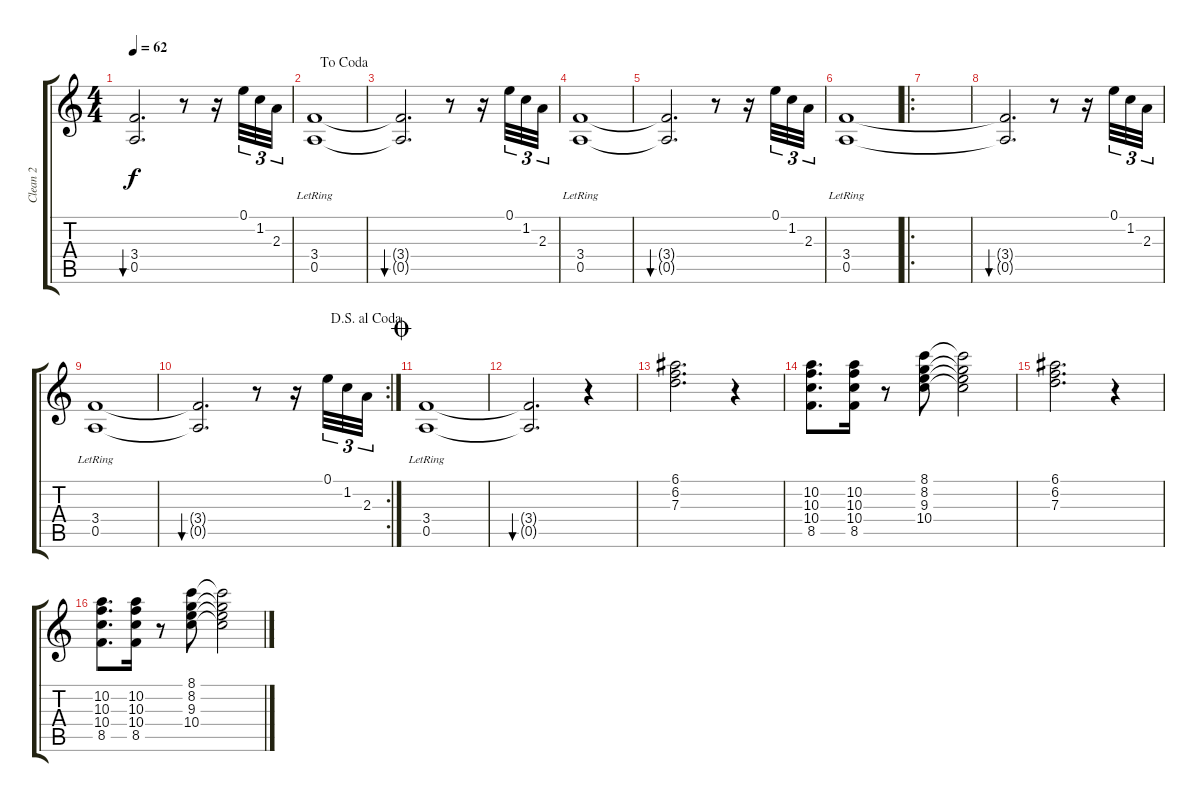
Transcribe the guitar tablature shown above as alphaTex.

\track ("Clean 2" "Clean 2") {instrument electricguitarjazz}
\staff {score tabs}
\tuning (E4 B3 G3 D3 A2 E2) {hide}
\ts (4 4)
\tempo 62
\clef g2
\ks c
(3.4{t} 0.5{t}).2{d bu 30 dy f} r.8 r.16 0.1.32{tu (3 2)} 1.2.32{tu (3 2) beam merge} 2.3.32{tu (3 2)} |
\jump dacoda
(3.4{lr} 0.5{lr}).1 |
(3.4{t} 0.5{t}).2{d bu 30} r.8 r.16 0.1.32{tu (3 2)} 1.2.32{tu (3 2) beam merge} 2.3.32{tu (3 2)} |
(3.4{lr} 0.5{lr}).1 |
(3.4{t} 0.5{t}).2{d bu 30} r.8 r.16 0.1.32{tu (3 2)} 1.2.32{tu (3 2) beam merge} 2.3.32{tu (3 2)} |
(3.4{lr} 0.5{lr}).1 |
\ro
|
(3.4{t} 0.5{t}).2{d bu 30} r.8 r.16 0.1.32{tu (3 2)} 1.2.32{tu (3 2) beam merge} 2.3.32{tu (3 2)} |
(3.4{lr} 0.5{lr}).1 |
\rc 2
\jump dalsegnoalcoda
(3.4{t} 0.5{t}).2{d bu 30} r.8 r.16 0.1.32{tu (3 2)} 1.2.32{tu (3 2) beam merge} 2.3.32{tu (3 2)} |
\jump coda
(3.4{lr} 0.5{lr}).1 |
(3.4{t} 0.5{t}).2{d bu 30} r.4 |
(6.1 6.2 7.3).2{d} r.4 |
(10.2 10.3 10.4 8.5).8{d} (10.2 10.3 10.4 8.5).16 r.8 (8.1 8.2 9.3 10.4).8 (8.1{t} 8.2{t} 9.3{t} 10.4{t}).2 |
(6.1 6.2 7.3).2{d} r.4 |
(10.2 10.3 10.4 8.5).8{d} (10.2 10.3 10.4 8.5).16 r.8 (8.1 8.2 9.3 10.4).8 (8.1{t} 8.2{t} 9.3{t} 10.4{t}).2
